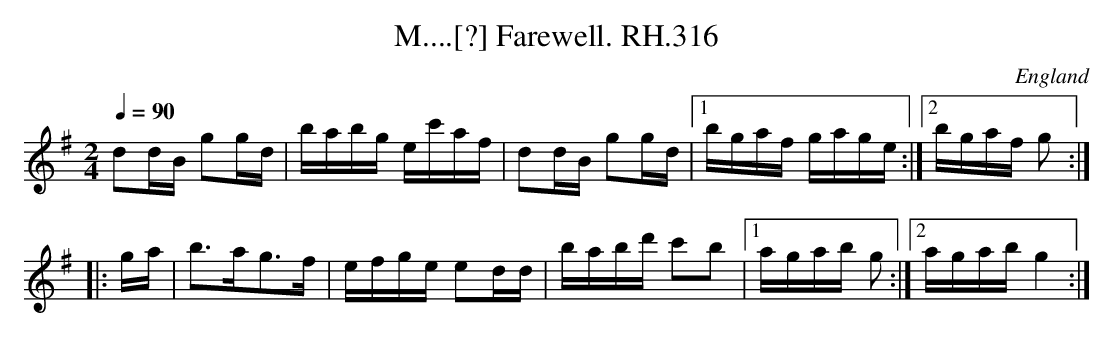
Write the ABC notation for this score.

X:1
T:M....[?] Farewell. RH.316
O:England
M:2/4
L:1/16
Q:1/4=90
K:G major
d2dB g2gd|babg ec'af|\
d2dB g2gd|1bgaf gage:|2bgaf g2:|!
|:ga|b3ag3f|efge e2dd|\
babd' c'2b2|1agab g2:|2agab g4:|
